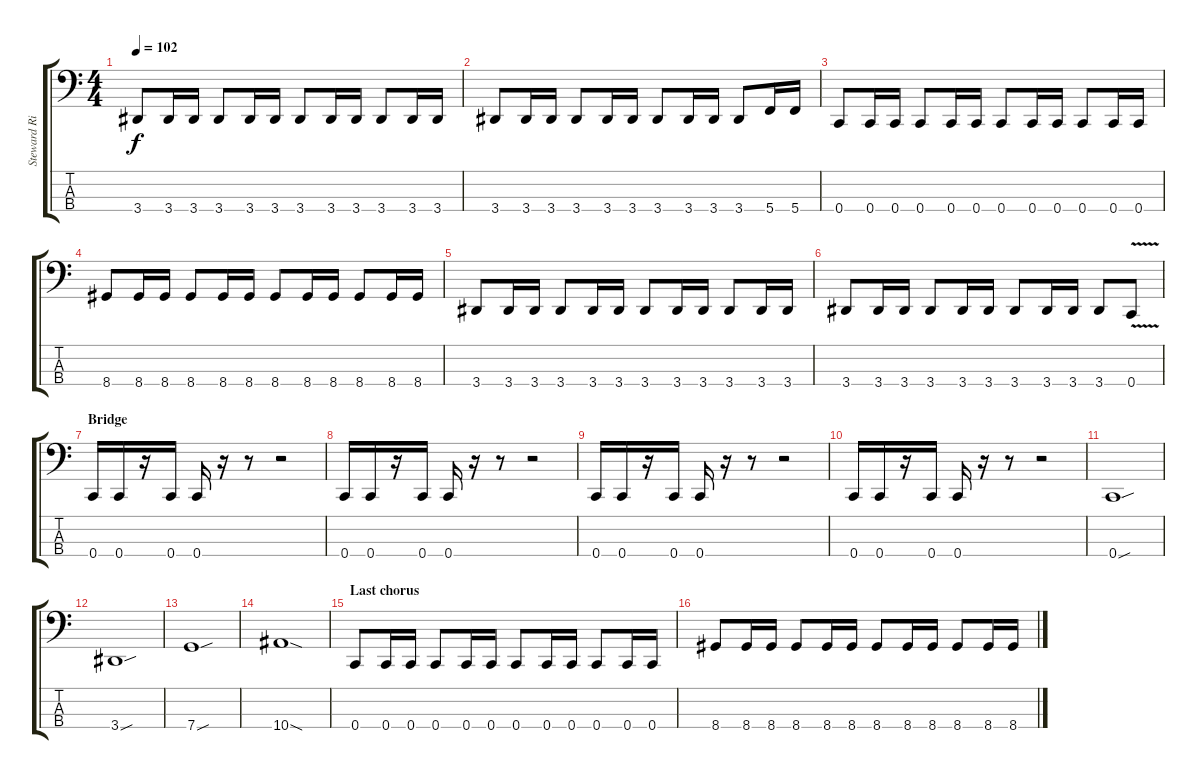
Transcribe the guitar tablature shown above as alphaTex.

\track ("Steward Richrdson - Bass" "Steward Ri") {instrument electricbassfinger}
\staff {score tabs}
\tuning (F2 C2 G1 C1) {hide}
\ts (4 4)
\tempo 102
\clef f4
\ks c
3.4.8{dy f} 3.4.16 3.4.16 3.4.8 3.4.16 3.4.16 3.4.8 3.4.16 3.4.16 3.4.8 3.4.16 3.4.16 |
3.4.8 3.4.16 3.4.16 3.4.8 3.4.16 3.4.16 3.4.8 3.4.16 3.4.16 3.4.8 5.4.16 5.4.16 |
0.4.8 0.4.16 0.4.16 0.4.8 0.4.16 0.4.16 0.4.8 0.4.16 0.4.16 0.4.8 0.4.16 0.4.16 |
8.4.8 8.4.16 8.4.16 8.4.8 8.4.16 8.4.16 8.4.8 8.4.16 8.4.16 8.4.8 8.4.16 8.4.16 |
3.4.8 3.4.16 3.4.16 3.4.8 3.4.16 3.4.16 3.4.8 3.4.16 3.4.16 3.4.8 3.4.16 3.4.16 |
3.4.8 3.4.16 3.4.16 3.4.8 3.4.16 3.4.16 3.4.8 3.4.16 3.4.16 3.4.8 0.4{v}.8 |
\section ("" "Bridge")
0.4.16 0.4.16 r.16 0.4.16 0.4.16 r.16 r.8 r.2 |
0.4.16 0.4.16 r.16 0.4.16 0.4.16 r.16 r.8 r.2 |
0.4.16 0.4.16 r.16 0.4.16 0.4.16 r.16 r.8 r.2 |
0.4.16 0.4.16 r.16 0.4.16 0.4.16 r.16 r.8 r.2 |
0.4{sou}.1 |
3.4{sou}.1 |
7.4{sou}.1 |
10.4{sod}.1 |
\section ("" "Last chorus")
0.4.8 0.4.16 0.4.16 0.4.8 0.4.16 0.4.16 0.4.8 0.4.16 0.4.16 0.4.8 0.4.16 0.4.16 |
8.4.8 8.4.16 8.4.16 8.4.8 8.4.16 8.4.16 8.4.8 8.4.16 8.4.16 8.4.8 8.4.16 8.4.16
